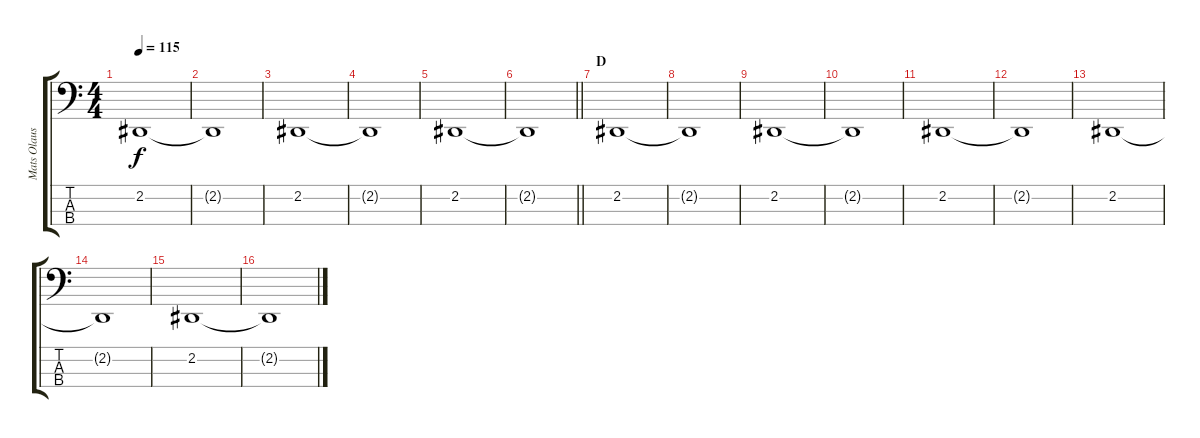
\track ("Mats Olausson" "Mats Olaus") {instrument stringensemble1}
\staff {score tabs}
\tuning (Gb2 Db2 Ab1 Eb1) {hide}
\ts (4 4)
\tempo 115
\clef f4
\ks c
2.2.1{dy f} |
2.2{t}.1 |
2.2.1 |
2.2{t}.1 |
2.2.1 |
\barLineRight lightlight
2.2{t}.1 |
\section ("" "D")
2.2.1 |
2.2{t}.1 |
2.2.1 |
2.2{t}.1 |
2.2.1 |
2.2{t}.1 |
2.2.1 |
2.2{t}.1 |
2.2.1 |
2.2{t}.1
